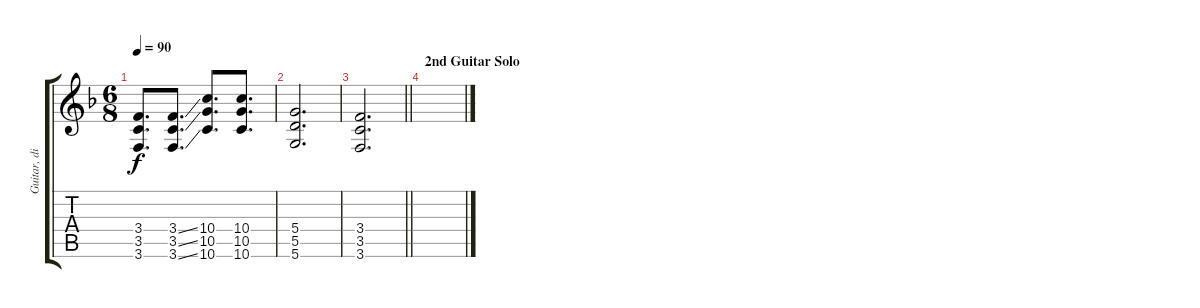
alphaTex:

\track ("Guitar, distortion" "Guitar, di") {instrument distortionguitar}
\staff {score tabs}
\tuning (E4 B3 G3 D3 A2 D2) {hide}
\ts (6 8)
\tempo 90
\clef g2
\ks dminor
(3.4 3.5 3.6).8{d dy f} (3.4{ss} 3.5{ss} 3.6{ss}).8{d} (10.4 10.5 10.6).8{d} (10.4 10.5 10.6).8{d} |
(5.4 5.5 5.6).2{d} |
\barLineRight lightlight
(3.4 3.5 3.6).2{d} |
\section ("" "2nd Guitar Solo")
